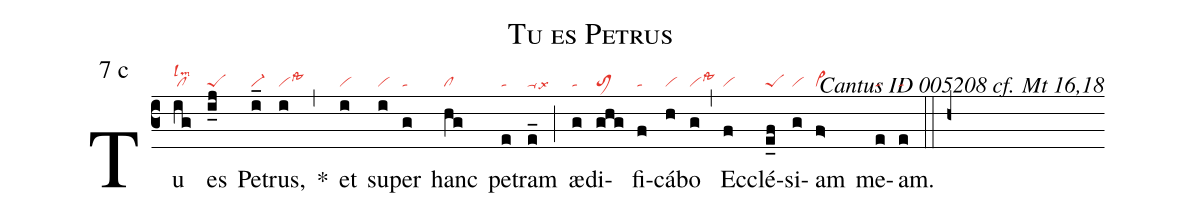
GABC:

name: Tu es Petrus;
mode: 7;
mode-differentia: c;
commentary: Cantus ID 005208 cf. Mt 16,18;
nabc-lines: 1;
%%
(c3)

Tu(ig|cllslm2) es(i_j|peS) Pe(i_|vi-)trus,(i|vilssta3) *(,) et(i|vi) su(i|vi)per(g|ta) hanc(hg|cl) pe(e|ta)tram(e_|ta-lsx6) (;) æ(g|ta)di(ghg|toM1)fi(f|ta)cá(h|vi)bo(g|vilssta3) (,) Ec(f|vi)clé(e_f|peS)si(g|vi)am(f>|vi>) me(e|ta)am.(e|ta)

(::h+)
